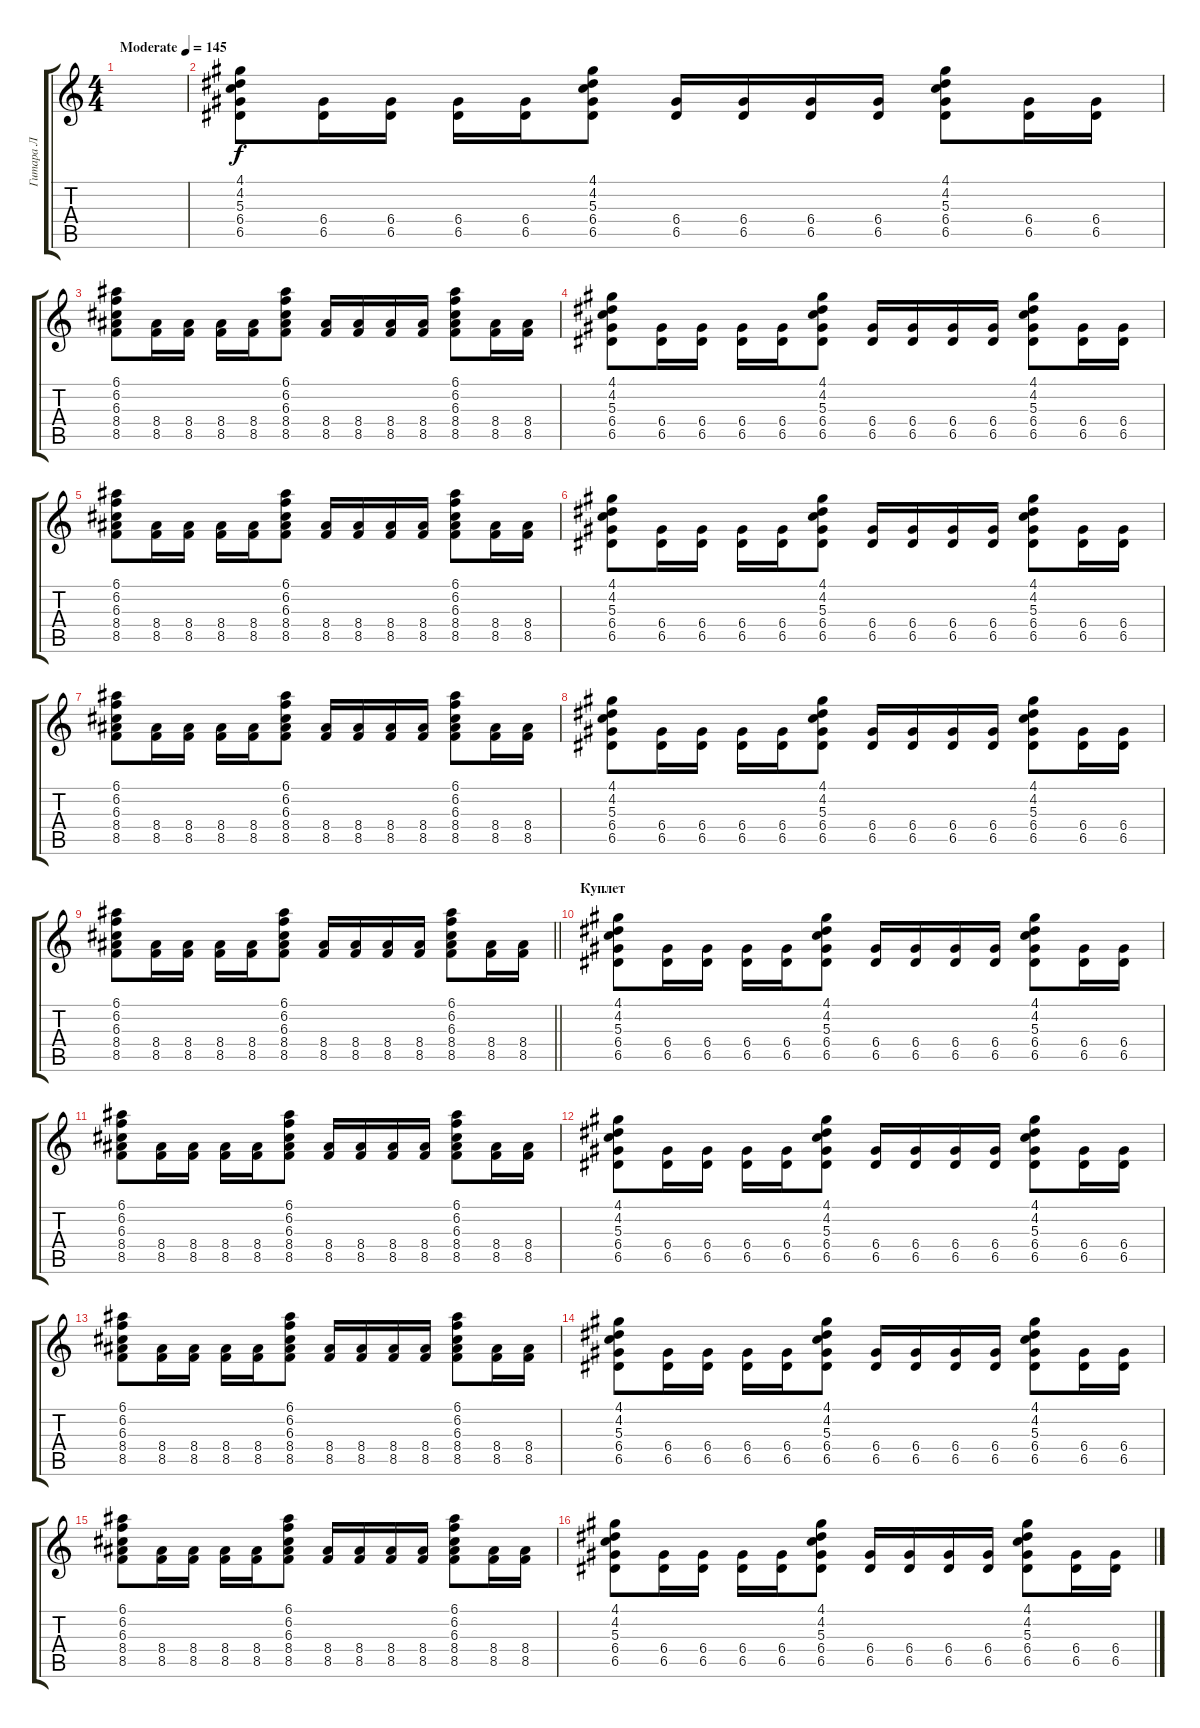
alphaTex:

\track ("Гитара Л" "Гитара Л") {instrument electricguitarclean}
\staff {score tabs}
\tuning (E4 B3 G3 D3 A2 E2) {hide}
\ts (4 4)
\tempo (145 "Moderate")
\clef g2
\ks c
|
(4.1 4.2 5.3 6.4 6.5).8 (6.4 6.5).16 (6.4 6.5).16 (6.4 6.5).16 (6.4 6.5).16 (4.1 4.2 5.3 6.4 6.5).8 (6.4 6.5).16 (6.4 6.5).16 (6.4 6.5).16 (6.4 6.5).16 (4.1 4.2 5.3 6.4 6.5).8 (6.4 6.5).16 (6.4 6.5).16 |
(6.1 6.2 6.3 8.4 8.5).8 (8.4 8.5).16 (8.4 8.5).16 (8.4 8.5).16 (8.4 8.5).16 (6.1 6.2 6.3 8.4 8.5).8 (8.4 8.5).16 (8.4 8.5).16 (8.4 8.5).16 (8.4 8.5).16 (6.1 6.2 6.3 8.4 8.5).8 (8.4 8.5).16 (8.4 8.5).16 |
(4.1 4.2 5.3 6.4 6.5).8 (6.4 6.5).16 (6.4 6.5).16 (6.4 6.5).16 (6.4 6.5).16 (4.1 4.2 5.3 6.4 6.5).8 (6.4 6.5).16 (6.4 6.5).16 (6.4 6.5).16 (6.4 6.5).16 (4.1 4.2 5.3 6.4 6.5).8 (6.4 6.5).16 (6.4 6.5).16 |
(6.1 6.2 6.3 8.4 8.5).8 (8.4 8.5).16 (8.4 8.5).16 (8.4 8.5).16 (8.4 8.5).16 (6.1 6.2 6.3 8.4 8.5).8 (8.4 8.5).16 (8.4 8.5).16 (8.4 8.5).16 (8.4 8.5).16 (6.1 6.2 6.3 8.4 8.5).8 (8.4 8.5).16 (8.4 8.5).16 |
(4.1 4.2 5.3 6.4 6.5).8 (6.4 6.5).16 (6.4 6.5).16 (6.4 6.5).16 (6.4 6.5).16 (4.1 4.2 5.3 6.4 6.5).8 (6.4 6.5).16 (6.4 6.5).16 (6.4 6.5).16 (6.4 6.5).16 (4.1 4.2 5.3 6.4 6.5).8 (6.4 6.5).16 (6.4 6.5).16 |
(6.1 6.2 6.3 8.4 8.5).8 (8.4 8.5).16 (8.4 8.5).16 (8.4 8.5).16 (8.4 8.5).16 (6.1 6.2 6.3 8.4 8.5).8 (8.4 8.5).16 (8.4 8.5).16 (8.4 8.5).16 (8.4 8.5).16 (6.1 6.2 6.3 8.4 8.5).8 (8.4 8.5).16 (8.4 8.5).16 |
(4.1 4.2 5.3 6.4 6.5).8 (6.4 6.5).16 (6.4 6.5).16 (6.4 6.5).16 (6.4 6.5).16 (4.1 4.2 5.3 6.4 6.5).8 (6.4 6.5).16 (6.4 6.5).16 (6.4 6.5).16 (6.4 6.5).16 (4.1 4.2 5.3 6.4 6.5).8 (6.4 6.5).16 (6.4 6.5).16 |
\barLineRight lightlight
(6.1 6.2 6.3 8.4 8.5).8 (8.4 8.5).16 (8.4 8.5).16 (8.4 8.5).16 (8.4 8.5).16 (6.1 6.2 6.3 8.4 8.5).8 (8.4 8.5).16 (8.4 8.5).16 (8.4 8.5).16 (8.4 8.5).16 (6.1 6.2 6.3 8.4 8.5).8 (8.4 8.5).16 (8.4 8.5).16 |
\section ("" "Куплет")
(4.1 4.2 5.3 6.4 6.5).8 (6.4 6.5).16 (6.4 6.5).16 (6.4 6.5).16 (6.4 6.5).16 (4.1 4.2 5.3 6.4 6.5).8 (6.4 6.5).16 (6.4 6.5).16 (6.4 6.5).16 (6.4 6.5).16 (4.1 4.2 5.3 6.4 6.5).8 (6.4 6.5).16 (6.4 6.5).16 |
(6.1 6.2 6.3 8.4 8.5).8 (8.4 8.5).16 (8.4 8.5).16 (8.4 8.5).16 (8.4 8.5).16 (6.1 6.2 6.3 8.4 8.5).8 (8.4 8.5).16 (8.4 8.5).16 (8.4 8.5).16 (8.4 8.5).16 (6.1 6.2 6.3 8.4 8.5).8 (8.4 8.5).16 (8.4 8.5).16 |
(4.1 4.2 5.3 6.4 6.5).8 (6.4 6.5).16 (6.4 6.5).16 (6.4 6.5).16 (6.4 6.5).16 (4.1 4.2 5.3 6.4 6.5).8 (6.4 6.5).16 (6.4 6.5).16 (6.4 6.5).16 (6.4 6.5).16 (4.1 4.2 5.3 6.4 6.5).8 (6.4 6.5).16 (6.4 6.5).16 |
(6.1 6.2 6.3 8.4 8.5).8 (8.4 8.5).16 (8.4 8.5).16 (8.4 8.5).16 (8.4 8.5).16 (6.1 6.2 6.3 8.4 8.5).8 (8.4 8.5).16 (8.4 8.5).16 (8.4 8.5).16 (8.4 8.5).16 (6.1 6.2 6.3 8.4 8.5).8 (8.4 8.5).16 (8.4 8.5).16 |
(4.1 4.2 5.3 6.4 6.5).8 (6.4 6.5).16 (6.4 6.5).16 (6.4 6.5).16 (6.4 6.5).16 (4.1 4.2 5.3 6.4 6.5).8 (6.4 6.5).16 (6.4 6.5).16 (6.4 6.5).16 (6.4 6.5).16 (4.1 4.2 5.3 6.4 6.5).8 (6.4 6.5).16 (6.4 6.5).16 |
(6.1 6.2 6.3 8.4 8.5).8 (8.4 8.5).16 (8.4 8.5).16 (8.4 8.5).16 (8.4 8.5).16 (6.1 6.2 6.3 8.4 8.5).8 (8.4 8.5).16 (8.4 8.5).16 (8.4 8.5).16 (8.4 8.5).16 (6.1 6.2 6.3 8.4 8.5).8 (8.4 8.5).16 (8.4 8.5).16 |
(4.1 4.2 5.3 6.4 6.5).8 (6.4 6.5).16 (6.4 6.5).16 (6.4 6.5).16 (6.4 6.5).16 (4.1 4.2 5.3 6.4 6.5).8 (6.4 6.5).16 (6.4 6.5).16 (6.4 6.5).16 (6.4 6.5).16 (4.1 4.2 5.3 6.4 6.5).8 (6.4 6.5).16 (6.4 6.5).16
